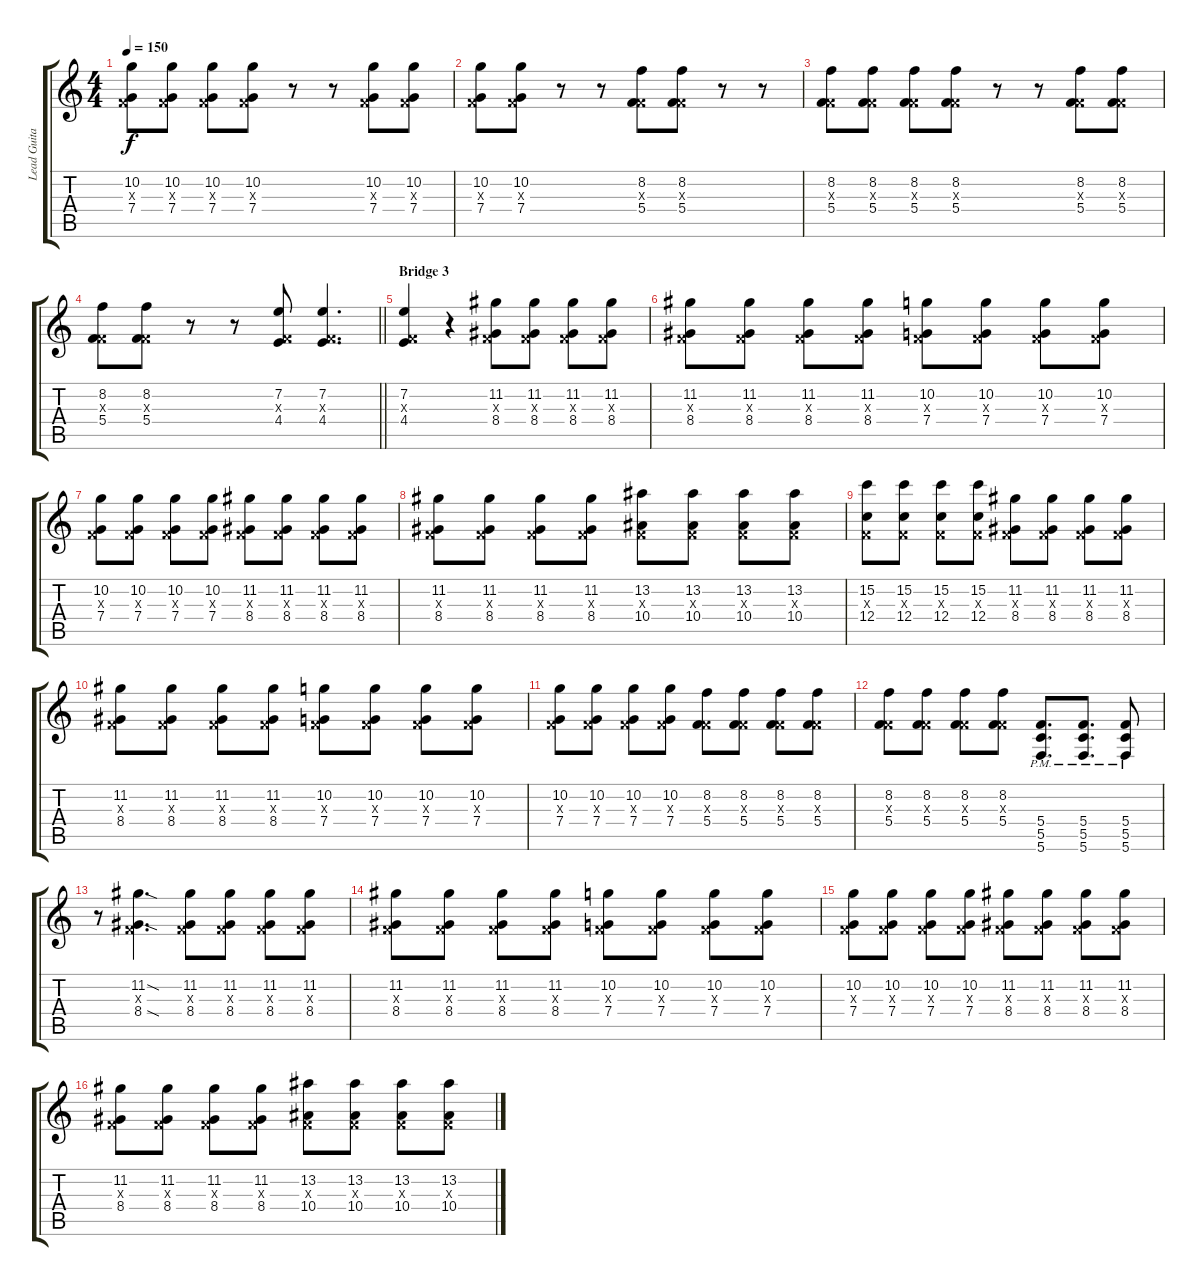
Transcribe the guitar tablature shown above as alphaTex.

\track ("Lead Guitar" "Lead Guita") {instrument overdrivenguitar}
\staff {score tabs}
\tuning (D4 A3 F3 C3 G2 C2) {hide}
\ts (4 4)
\tempo 150
\clef g2
\ks c
(10.2 0.3{x} 7.4).8{dy f} (10.2 0.3{x} 7.4).8 (10.2 0.3{x} 7.4).8 (10.2 0.3{x} 7.4).8 r.8 r.8 (10.2 0.3{x} 7.4).8 (10.2 0.3{x} 7.4).8 |
(10.2 0.3{x} 7.4).8 (10.2 0.3{x} 7.4).8 r.8 r.8 (8.2 0.3{x} 5.4).8 (8.2 0.3{x} 5.4).8 r.8 r.8 |
(8.2 0.3{x} 5.4).8 (8.2 0.3{x} 5.4).8 (8.2 0.3{x} 5.4).8 (8.2 0.3{x} 5.4).8 r.8 r.8 (8.2 0.3{x} 5.4).8 (8.2 0.3{x} 5.4).8 |
\barLineRight lightlight
(8.2 0.3{x} 5.4).8 (8.2 0.3{x} 5.4).8 r.8 r.8 (7.2 0.3{x} 4.4).8 (7.2 0.3{x} 4.4).4{d} |
\section ("" "Bridge 3")
(7.2 0.3{x} 4.4).4 r.4 (11.2 0.3{x} 8.4).8 (11.2 0.3{x} 8.4).8 (11.2 0.3{x} 8.4).8 (11.2 0.3{x} 8.4).8 |
(11.2 0.3{x} 8.4).8 (11.2 0.3{x} 8.4).8 (11.2 0.3{x} 8.4).8 (11.2 0.3{x} 8.4).8 (10.2 0.3{x} 7.4).8 (10.2 0.3{x} 7.4).8 (10.2 0.3{x} 7.4).8 (10.2 0.3{x} 7.4).8 |
(10.2 0.3{x} 7.4).8 (10.2 0.3{x} 7.4).8 (10.2 0.3{x} 7.4).8 (10.2 0.3{x} 7.4).8 (11.2 0.3{x} 8.4).8 (11.2 0.3{x} 8.4).8 (11.2 0.3{x} 8.4).8 (11.2 0.3{x} 8.4).8 |
(11.2 0.3{x} 8.4).8 (11.2 0.3{x} 8.4).8 (11.2 0.3{x} 8.4).8 (11.2 0.3{x} 8.4).8 (13.2 0.3{x} 10.4).8 (13.2 0.3{x} 10.4).8 (13.2 0.3{x} 10.4).8 (13.2 0.3{x} 10.4).8 |
(15.2 0.3{x} 12.4).8 (15.2 0.3{x} 12.4).8 (15.2 0.3{x} 12.4).8 (15.2 0.3{x} 12.4).8 (11.2 0.3{x} 8.4).8 (11.2 0.3{x} 8.4).8 (11.2 0.3{x} 8.4).8 (11.2 0.3{x} 8.4).8 |
(11.2 0.3{x} 8.4).8 (11.2 0.3{x} 8.4).8 (11.2 0.3{x} 8.4).8 (11.2 0.3{x} 8.4).8 (10.2 0.3{x} 7.4).8 (10.2 0.3{x} 7.4).8 (10.2 0.3{x} 7.4).8 (10.2 0.3{x} 7.4).8 |
(10.2 0.3{x} 7.4).8 (10.2 0.3{x} 7.4).8 (10.2 0.3{x} 7.4).8 (10.2 0.3{x} 7.4).8 (8.2 0.3{x} 5.4).8 (8.2 0.3{x} 5.4).8 (8.2 0.3{x} 5.4).8 (8.2 0.3{x} 5.4).8 |
(8.2 0.3{x} 5.4).8 (8.2 0.3{x} 5.4).8 (8.2 0.3{x} 5.4).8 (8.2 0.3{x} 5.4).8 (5.4 5.5{pm} 5.6).8{d} (5.4 5.5{pm} 5.6).8{d} (5.4 5.5{pm} 5.6).8 |
r.8 (11.2{sod} 0.3{x} 8.4{sod}).4{d} (11.2 0.3{x} 8.4).8 (11.2 0.3{x} 8.4).8 (11.2 0.3{x} 8.4).8 (11.2 0.3{x} 8.4).8 |
(11.2 0.3{x} 8.4).8 (11.2 0.3{x} 8.4).8 (11.2 0.3{x} 8.4).8 (11.2 0.3{x} 8.4).8 (10.2 0.3{x} 7.4).8 (10.2 0.3{x} 7.4).8 (10.2 0.3{x} 7.4).8 (10.2 0.3{x} 7.4).8 |
(10.2 0.3{x} 7.4).8 (10.2 0.3{x} 7.4).8 (10.2 0.3{x} 7.4).8 (10.2 0.3{x} 7.4).8 (11.2 0.3{x} 8.4).8 (11.2 0.3{x} 8.4).8 (11.2 0.3{x} 8.4).8 (11.2 0.3{x} 8.4).8 |
(11.2 0.3{x} 8.4).8 (11.2 0.3{x} 8.4).8 (11.2 0.3{x} 8.4).8 (11.2 0.3{x} 8.4).8 (13.2 0.3{x} 10.4).8 (13.2 0.3{x} 10.4).8 (13.2 0.3{x} 10.4).8 (13.2 0.3{x} 10.4).8
